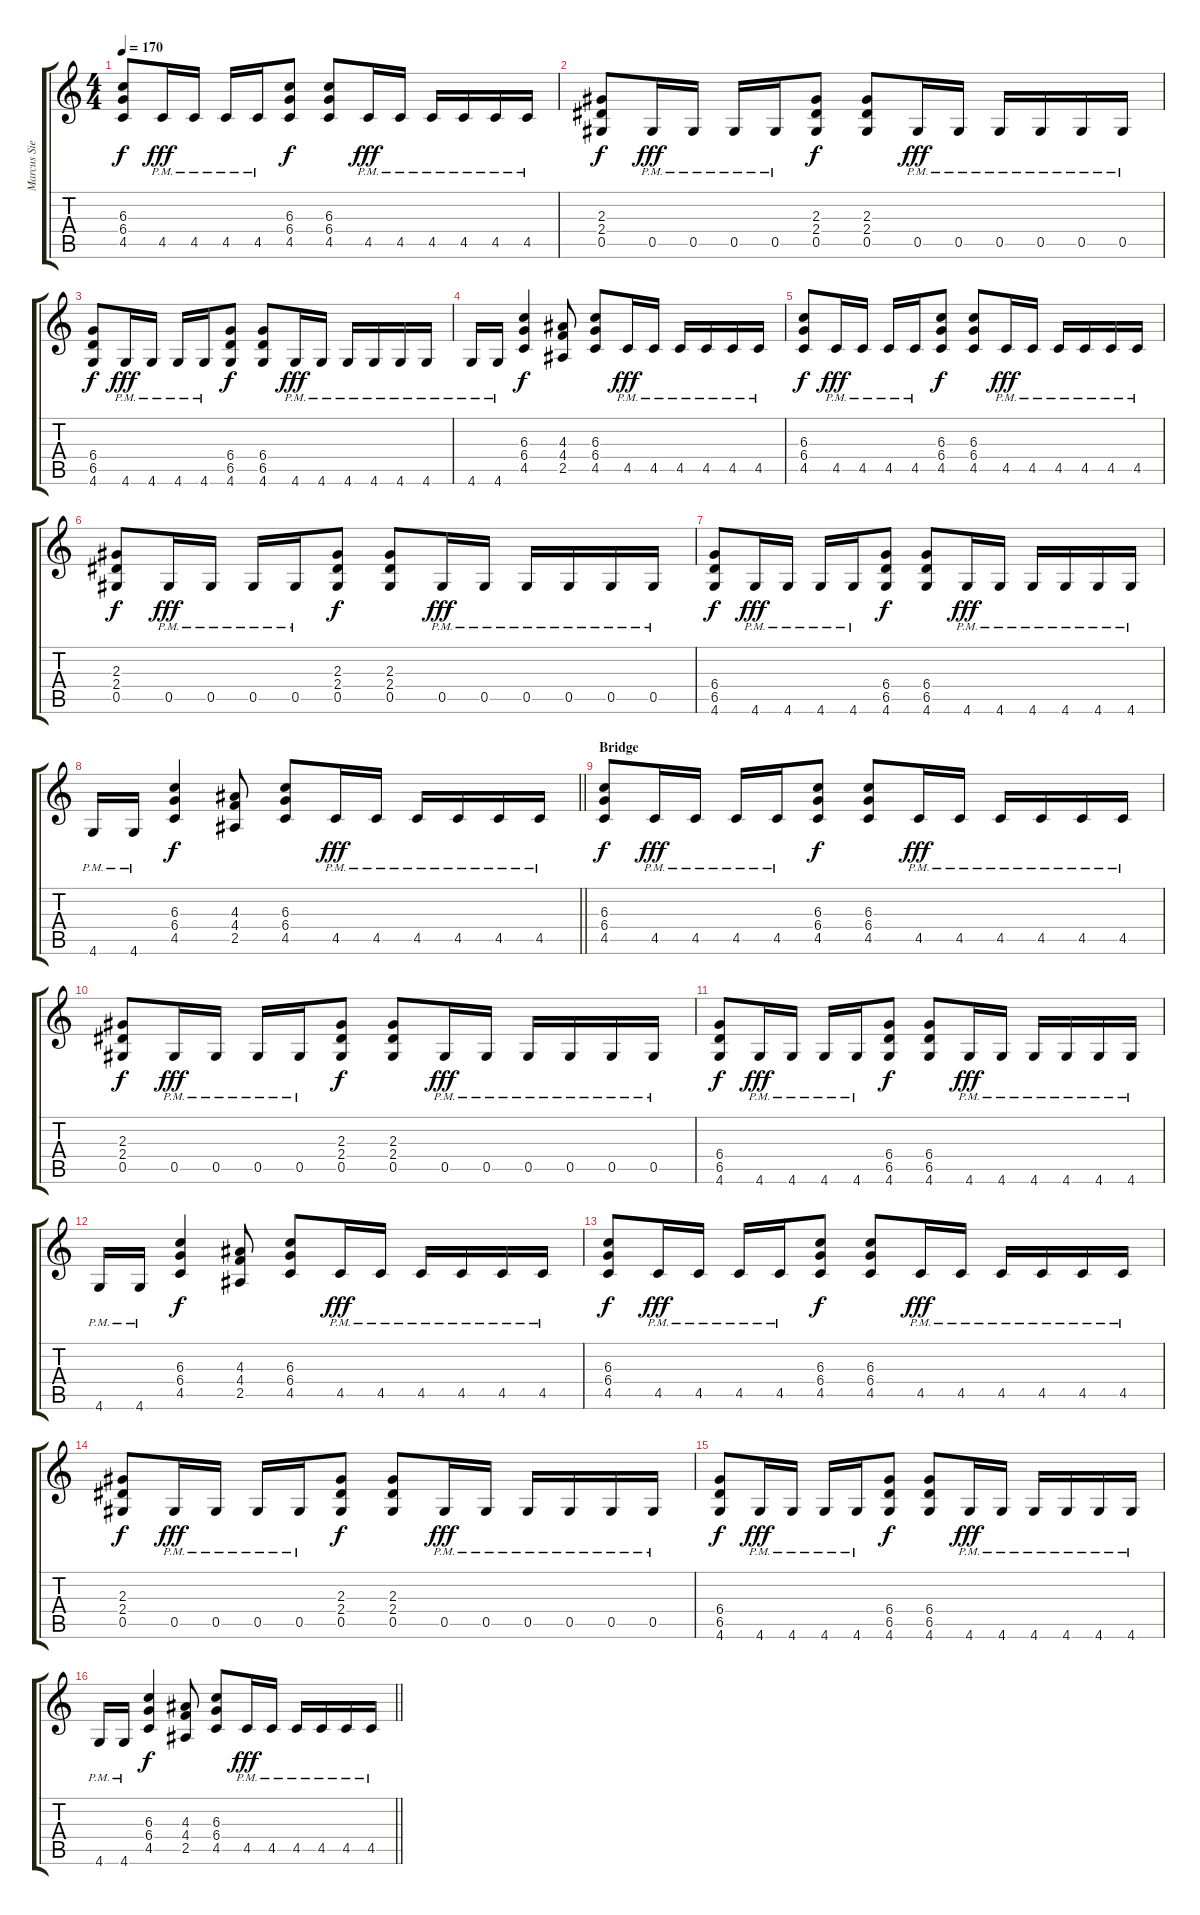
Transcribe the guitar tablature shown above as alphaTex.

\track ("Marcus Siepen" "Marcus Sie") {instrument distortionguitar}
\staff {score tabs}
\tuning (Eb4 Bb3 Gb3 Db3 Ab2 Eb2) {hide}
\ts (4 4)
\tempo 170
\clef g2
\ks c
(6.3 6.4 4.5).8{dy f} 4.5{pm}.16{dy fff} 4.5{pm}.16 4.5{pm}.16 4.5{pm}.16 (6.3 6.4 4.5).8{dy f} (6.3 6.4 4.5).8 4.5{pm}.16{dy fff} 4.5{pm}.16 4.5{pm}.16 4.5{pm}.16 4.5{pm}.16 4.5{pm}.16 |
(2.3 2.4 0.5).8{dy f} 0.5{pm}.16{dy fff} 0.5{pm}.16 0.5{pm}.16 0.5{pm}.16 (2.3 2.4 0.5).8{dy f} (2.3 2.4 0.5).8 0.5{pm}.16{dy fff} 0.5{pm}.16 0.5{pm}.16 0.5{pm}.16 0.5{pm}.16 0.5{pm}.16 |
(6.4 6.5 4.6).8{dy f} 4.6{pm}.16{dy fff} 4.6{pm}.16 4.6{pm}.16 4.6{pm}.16 (6.4 6.5 4.6).8{dy f} (6.4 6.5 4.6).8 4.6{pm}.16{dy fff} 4.6{pm}.16 4.6{pm}.16 4.6{pm}.16 4.6{pm}.16 4.6{pm}.16 |
4.6{pm}.16 4.6{pm}.16 (6.3 6.4 4.5).4{dy f} (4.3 4.4 2.5).8 (6.3 6.4 4.5).8 4.5{pm}.16{dy fff} 4.5{pm}.16 4.5{pm}.16 4.5{pm}.16 4.5{pm}.16 4.5{pm}.16 |
(6.3 6.4 4.5).8{dy f} 4.5{pm}.16{dy fff} 4.5{pm}.16 4.5{pm}.16 4.5{pm}.16 (6.3 6.4 4.5).8{dy f} (6.3 6.4 4.5).8 4.5{pm}.16{dy fff} 4.5{pm}.16 4.5{pm}.16 4.5{pm}.16 4.5{pm}.16 4.5{pm}.16 |
(2.3 2.4 0.5).8{dy f} 0.5{pm}.16{dy fff} 0.5{pm}.16 0.5{pm}.16 0.5{pm}.16 (2.3 2.4 0.5).8{dy f} (2.3 2.4 0.5).8 0.5{pm}.16{dy fff} 0.5{pm}.16 0.5{pm}.16 0.5{pm}.16 0.5{pm}.16 0.5{pm}.16 |
(6.4 6.5 4.6).8{dy f} 4.6{pm}.16{dy fff} 4.6{pm}.16 4.6{pm}.16 4.6{pm}.16 (6.4 6.5 4.6).8{dy f} (6.4 6.5 4.6).8 4.6{pm}.16{dy fff} 4.6{pm}.16 4.6{pm}.16 4.6{pm}.16 4.6{pm}.16 4.6{pm}.16 |
\barLineRight lightlight
4.6{pm}.16 4.6{pm}.16 (6.3 6.4 4.5).4{dy f} (4.3 4.4 2.5).8 (6.3 6.4 4.5).8 4.5{pm}.16{dy fff} 4.5{pm}.16 4.5{pm}.16 4.5{pm}.16 4.5{pm}.16 4.5{pm}.16 |
\section ("" "Bridge")
(6.3 6.4 4.5).8{dy f} 4.5{pm}.16{dy fff} 4.5{pm}.16 4.5{pm}.16 4.5{pm}.16 (6.3 6.4 4.5).8{dy f} (6.3 6.4 4.5).8 4.5{pm}.16{dy fff} 4.5{pm}.16 4.5{pm}.16 4.5{pm}.16 4.5{pm}.16 4.5{pm}.16 |
(2.3 2.4 0.5).8{dy f} 0.5{pm}.16{dy fff} 0.5{pm}.16 0.5{pm}.16 0.5{pm}.16 (2.3 2.4 0.5).8{dy f} (2.3 2.4 0.5).8 0.5{pm}.16{dy fff} 0.5{pm}.16 0.5{pm}.16 0.5{pm}.16 0.5{pm}.16 0.5{pm}.16 |
(6.4 6.5 4.6).8{dy f} 4.6{pm}.16{dy fff} 4.6{pm}.16 4.6{pm}.16 4.6{pm}.16 (6.4 6.5 4.6).8{dy f} (6.4 6.5 4.6).8 4.6{pm}.16{dy fff} 4.6{pm}.16 4.6{pm}.16 4.6{pm}.16 4.6{pm}.16 4.6{pm}.16 |
4.6{pm}.16 4.6{pm}.16 (6.3 6.4 4.5).4{dy f} (4.3 4.4 2.5).8 (6.3 6.4 4.5).8 4.5{pm}.16{dy fff} 4.5{pm}.16 4.5{pm}.16 4.5{pm}.16 4.5{pm}.16 4.5{pm}.16 |
(6.3 6.4 4.5).8{dy f} 4.5{pm}.16{dy fff} 4.5{pm}.16 4.5{pm}.16 4.5{pm}.16 (6.3 6.4 4.5).8{dy f} (6.3 6.4 4.5).8 4.5{pm}.16{dy fff} 4.5{pm}.16 4.5{pm}.16 4.5{pm}.16 4.5{pm}.16 4.5{pm}.16 |
(2.3 2.4 0.5).8{dy f} 0.5{pm}.16{dy fff} 0.5{pm}.16 0.5{pm}.16 0.5{pm}.16 (2.3 2.4 0.5).8{dy f} (2.3 2.4 0.5).8 0.5{pm}.16{dy fff} 0.5{pm}.16 0.5{pm}.16 0.5{pm}.16 0.5{pm}.16 0.5{pm}.16 |
(6.4 6.5 4.6).8{dy f} 4.6{pm}.16{dy fff} 4.6{pm}.16 4.6{pm}.16 4.6{pm}.16 (6.4 6.5 4.6).8{dy f} (6.4 6.5 4.6).8 4.6{pm}.16{dy fff} 4.6{pm}.16 4.6{pm}.16 4.6{pm}.16 4.6{pm}.16 4.6{pm}.16 |
\barLineRight lightlight
4.6{pm}.16 4.6{pm}.16 (6.3 6.4 4.5).4{dy f} (4.3 4.4 2.5).8 (6.3 6.4 4.5).8 4.5{pm}.16{dy fff} 4.5{pm}.16 4.5{pm}.16 4.5{pm}.16 4.5{pm}.16 4.5{pm}.16
